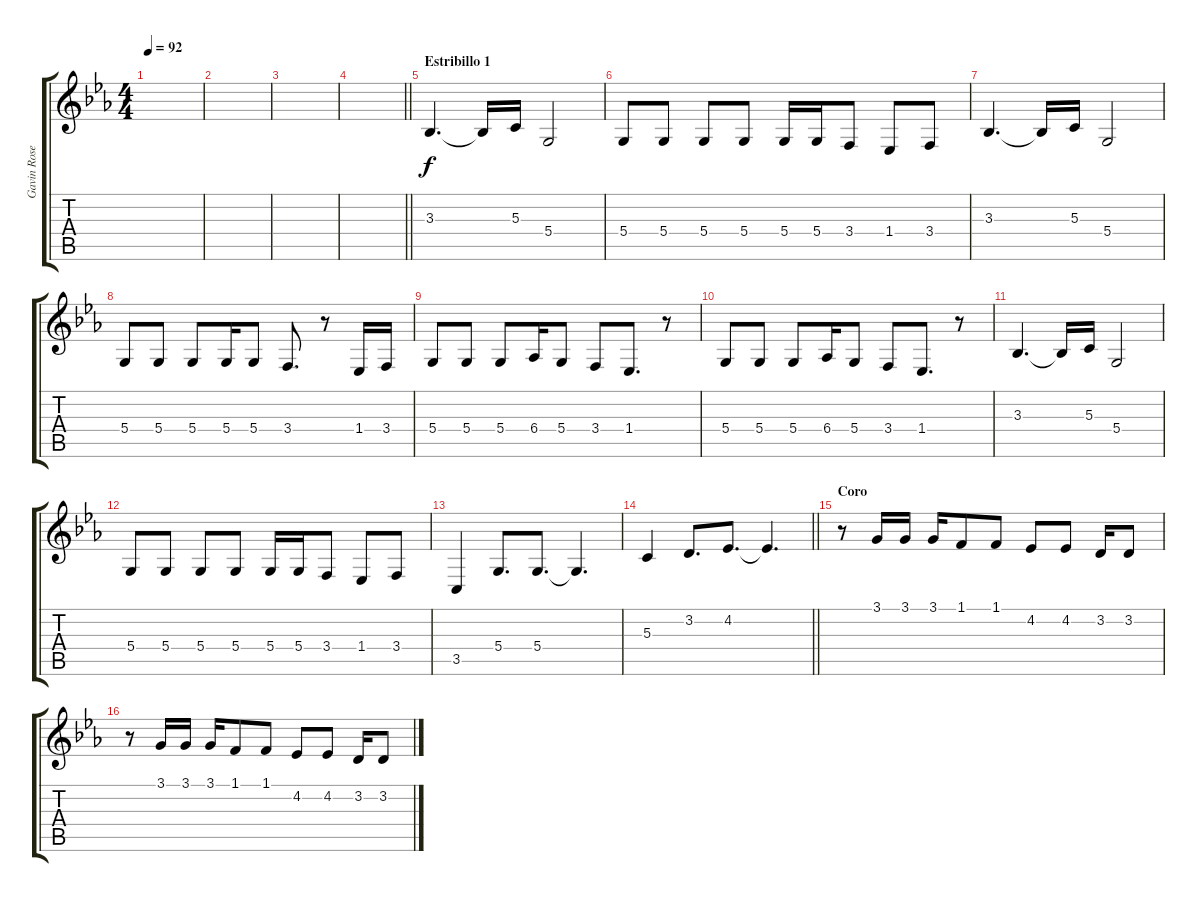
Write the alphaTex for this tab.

\track ("Gavin Rosedale" "Gavin Rose") {instrument baritonesax}
\staff {score tabs}
\tuning (E4 B3 G3 D3 A2 E2) {hide}
\ts (4 4)
\tempo 92
\clef g2
\ks cminor
|
|
|
\barLineRight lightlight
|
\section ("" "Estribillo 1")
3.3.4{d} 3.3{t}.16 5.3.16 5.4.2 |
5.4.8 5.4.8 5.4.8 5.4.8 5.4.16 5.4.16 3.4.8 1.4.8 3.4.8 |
3.3.4{d} 3.3{t}.16 5.3.16 5.4.2 |
5.4.8 5.4.8 5.4.8 5.4.16 5.4.8 3.4.8{d} r.8 1.4.16 3.4.16 |
5.4.8 5.4.8 5.4.8 6.4.16 5.4.8 3.4.8 1.4.8{d} r.8 |
5.4.8 5.4.8 5.4.8 6.4.16 5.4.8 3.4.8 1.4.8{d} r.8 |
3.3.4{d} 3.3{t}.16 5.3.16 5.4.2 |
5.4.8 5.4.8 5.4.8 5.4.8 5.4.16 5.4.16 3.4.8 1.4.8 3.4.8 |
3.5.4 5.4.8{d} 5.4.8{d} 5.4{t}.4{d} |
\barLineRight lightlight
5.3.4 3.2.8{d} 4.2.8{d} 4.2{t}.4{d} |
\section ("" "Coro")
r.8 3.1.16 3.1.16 3.1.16 1.1.8 1.1.8 4.2.8 4.2.8 3.2.16 3.2.8 |
r.8 3.1.16 3.1.16 3.1.16 1.1.8 1.1.8 4.2.8 4.2.8 3.2.16 3.2.8
